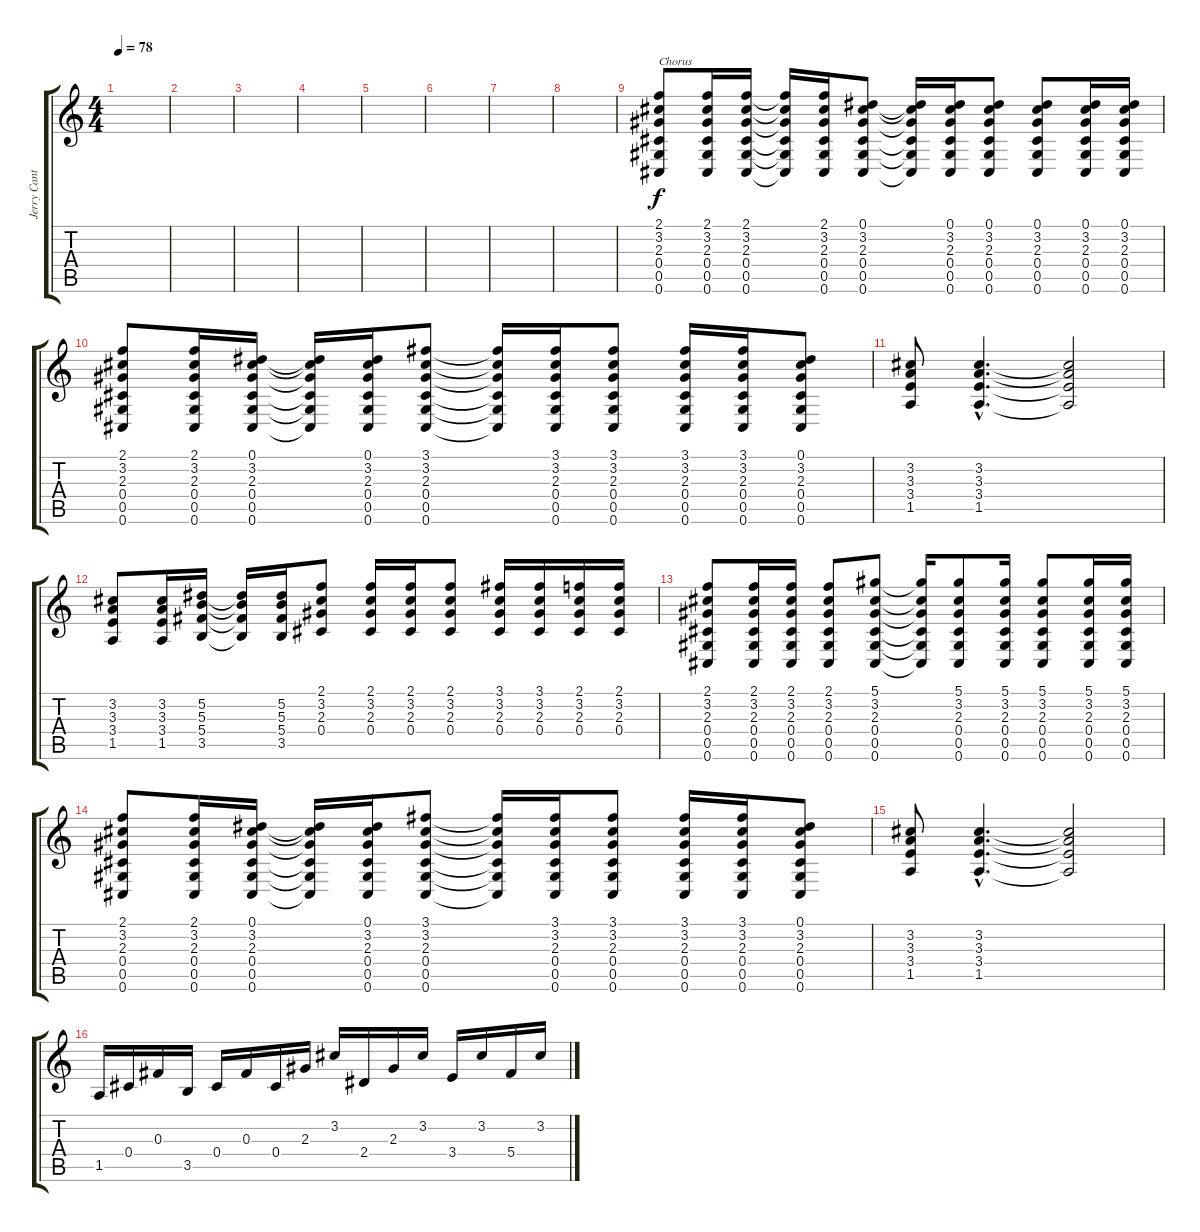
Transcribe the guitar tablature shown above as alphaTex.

\track ("Jerry Cantrell - 12 String Acoustic #1" "Jerry Cant") {instrument acousticguitarsteel}
\staff {score tabs}
\tuning (Eb4 Bb3 Gb3 Db3 Ab2 Db2) {hide}
\ts (4 4)
\tempo 78
\clef g2
\ks c
|
|
|
|
|
|
|
|
(2.1 3.2 2.3 0.4 0.5 0.6).8{txt "Chorus"} (2.1 3.2 2.3 0.4 0.5 0.6).16 (2.1 3.2 2.3 0.4 0.5 0.6).16 (2.1{t} 3.2{t} 2.3{t} 0.4{t} 0.5{t} 0.6{t}).16 (2.1 3.2 2.3 0.4 0.5 0.6).16 (0.1 3.2 2.3 0.4 0.5 0.6).8 (0.1{t} 3.2{t} 2.3{t} 0.4{t} 0.5{t} 0.6{t}).16 (0.1 3.2 2.3 0.4 0.5 0.6).16 (0.1 3.2 2.3 0.4 0.5 0.6).8 (0.1 3.2 2.3 0.4 0.5 0.6).8 (0.1 3.2 2.3 0.4 0.5 0.6).16 (0.1 3.2 2.3 0.4 0.5 0.6).16 |
(2.1 3.2 2.3 0.4 0.5 0.6).8 (2.1 3.2 2.3 0.4 0.5 0.6).16 (0.1 3.2 2.3 0.4 0.5 0.6).16 (0.1{t} 3.2{t} 2.3{t} 0.4{t} 0.5{t} 0.6{t}).16 (0.1 3.2 2.3 0.4 0.5 0.6).16 (3.1 3.2 2.3 0.4 0.5 0.6).8 (3.1{t} 3.2{t} 2.3{t} 0.4{t} 0.5{t} 0.6{t}).16 (3.1 3.2 2.3 0.4 0.5 0.6).16 (3.1 3.2 2.3 0.4 0.5 0.6).8 (3.1 3.2 2.3 0.4 0.5 0.6).16 (3.1 3.2 2.3 0.4 0.5 0.6).16 (0.1 3.2 2.3 0.4 0.5 0.6).8 |
(3.2 3.3 3.4 1.5).8 (3.2{hac} 3.3{hac} 3.4{hac} 1.5{hac}).4{d} (3.2{t} 3.3{t} 3.4{t} 1.5{t}).2 |
(3.2 3.3 3.4 1.5).8 (3.2 3.3 3.4 1.5).16 (5.2 5.3 5.4 3.5).16 (5.2{t} 5.3{t} 5.4{t} 3.5{t}).16 (5.2 5.3 5.4 3.5).16 (2.1 3.2 2.3 0.4).8 (2.1 3.2 2.3 0.4).16 (2.1 3.2 2.3 0.4).16 (2.1 3.2 2.3 0.4).8 (3.1 3.2 2.3 0.4).16 (3.1 3.2 2.3 0.4).16 (2.1 3.2 2.3 0.4).16 (2.1 3.2 2.3 0.4).16 |
(2.1 3.2 2.3 0.4 0.5 0.6).8 (2.1 3.2 2.3 0.4 0.5 0.6).16 (2.1 3.2 2.3 0.4 0.5 0.6).16 (2.1 3.2 2.3 0.4 0.5 0.6).8 (5.1 3.2 2.3 0.4 0.5 0.6).8 (5.1{t} 3.2{t} 2.3{t} 0.4{t} 0.5{t} 0.6{t}).16 (5.1 3.2 2.3 0.4 0.5 0.6).8 (5.1 3.2 2.3 0.4 0.5 0.6).16 (5.1 3.2 2.3 0.4 0.5 0.6).8 (5.1 3.2 2.3 0.4 0.5 0.6).16 (5.1 3.2 2.3 0.4 0.5 0.6).16 |
(2.1 3.2 2.3 0.4 0.5 0.6).8 (2.1 3.2 2.3 0.4 0.5 0.6).16 (0.1 3.2 2.3 0.4 0.5 0.6).16 (0.1{t} 3.2{t} 2.3{t} 0.4{t} 0.5{t} 0.6{t}).16 (0.1 3.2 2.3 0.4 0.5 0.6).16 (3.1 3.2 2.3 0.4 0.5 0.6).8 (3.1{t} 3.2{t} 2.3{t} 0.4{t} 0.5{t} 0.6{t}).16 (3.1 3.2 2.3 0.4 0.5 0.6).16 (3.1 3.2 2.3 0.4 0.5 0.6).8 (3.1 3.2 2.3 0.4 0.5 0.6).16 (3.1 3.2 2.3 0.4 0.5 0.6).16 (0.1 3.2 2.3 0.4 0.5 0.6).8 |
(3.2 3.3 3.4 1.5).8 (3.2{hac} 3.3{hac} 3.4{hac} 1.5{hac}).4{d} (3.2{t} 3.3{t} 3.4{t} 1.5{t}).2 |
1.5.16 0.4.16 0.3.16 3.5.16 0.4.16 0.3.16 0.4.16 2.3.16 3.2.16 2.4.16 2.3.16 3.2.16 3.4.16 3.2.16 5.4.16 3.2.16
